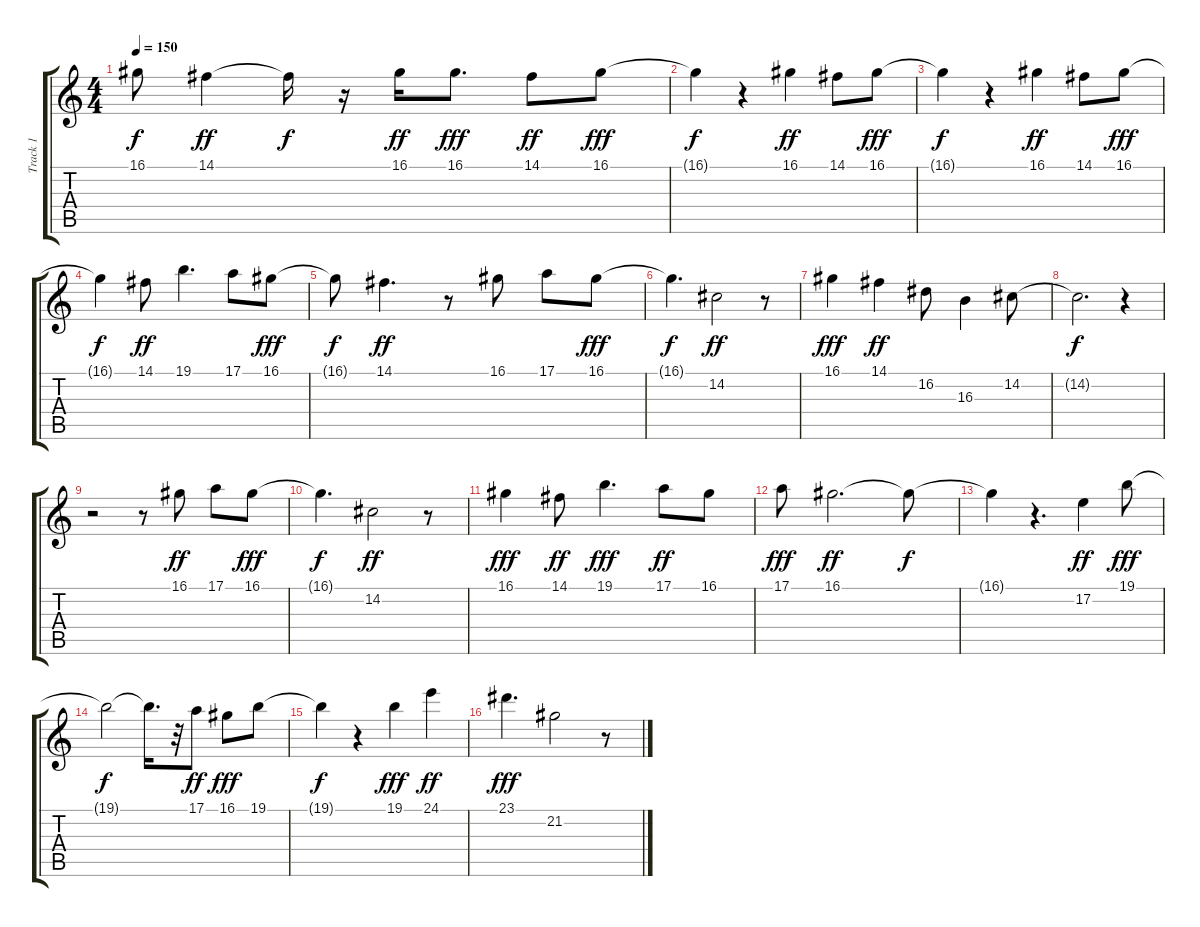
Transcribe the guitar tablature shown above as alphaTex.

\track ("Track 1" "Track 1") {instrument panflute}
\staff {score tabs}
\tuning (E4 B3 G3 D3 A2 E2) {hide}
\ts (4 4)
\tempo 150
\clef g2
\ks c
16.1{t}.8{dy f} 14.1.4{dy ff} 14.1{t}.16{dy f} r.16 16.1.16{dy ff} 16.1.8{d dy fff} 14.1.8{dy ff} 16.1.8{dy fff} |
16.1{t}.4{dy f} r.4 16.1.4{dy ff} 14.1.8 16.1.8{dy fff} |
16.1{t}.4{dy f} r.4 16.1.4{dy ff} 14.1.8 16.1.8{dy fff} |
16.1{t}.4{dy f} 14.1.8{dy ff} 19.1.4{d} 17.1.8 16.1.8{dy fff} |
16.1{t}.8{dy f} 14.1.4{d dy ff} r.8 16.1.8 17.1.8 16.1.8{dy fff} |
16.1{t}.4{d dy f} 14.2.2{dy ff} r.8 |
16.1.4{dy fff} 14.1.4{dy ff} 16.2.8 16.3.4 14.2.8 |
14.2{t}.2{d dy f} r.4 |
r.2 r.8 16.1.8{dy ff} 17.1.8 16.1.8{dy fff} |
16.1{t}.4{d dy f} 14.2.2{dy ff} r.8 |
16.1.4{dy fff} 14.1.8{dy ff} 19.1.4{d dy fff} 17.1.8{dy ff} 16.1.8 |
17.1.8{dy fff} 16.1.2{d dy ff} 16.1{t}.8{dy f} |
16.1{t}.4 r.4{d} 17.2.4{dy ff} 19.1.8{dy fff} |
19.1{t}.2{dy f} 19.1{t}.16{d} r.32 17.1.8{dy ff} 16.1.8{dy fff} 19.1.8 |
19.1{t}.4{dy f} r.4 19.1.4{dy fff} 24.1.4{dy ff} |
23.1.4{d dy fff} 21.2.2 r.8
